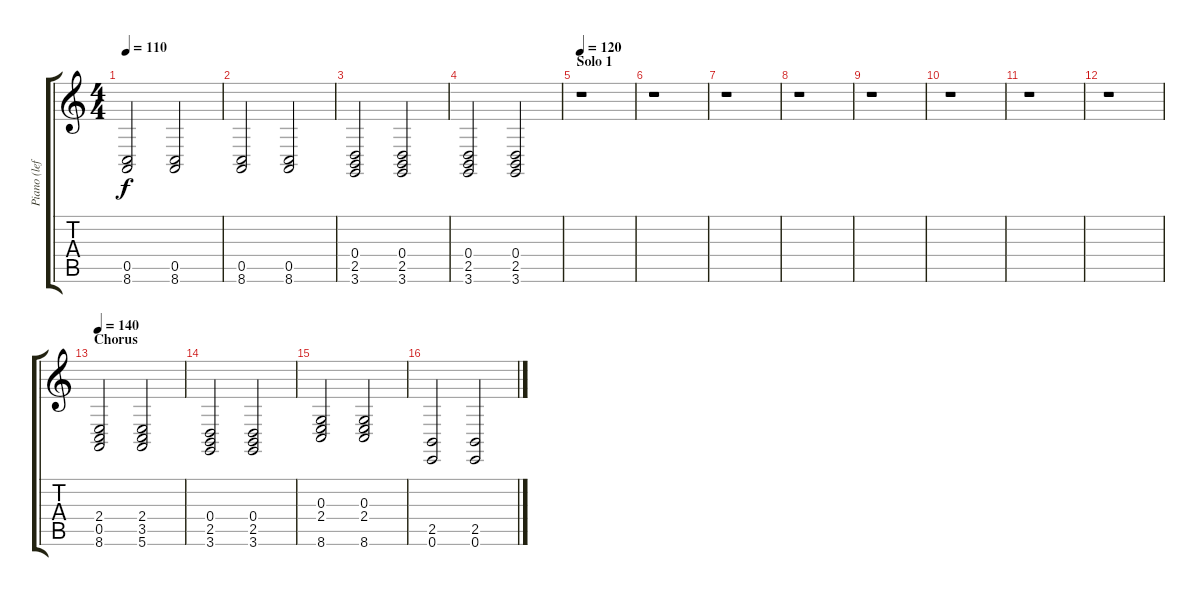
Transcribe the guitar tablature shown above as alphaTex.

\track ("Piano (left hand)" "Piano (lef") {instrument acousticgrandpiano}
\staff {score tabs}
\tuning (E4 B3 G3 D3 A2 E2) {hide}
\ts (4 4)
\tempo 110
\clef g2
\ks c
(0.5 8.6).2{dy f} (0.5 8.6).2 |
(0.5 8.6).2 (0.5 8.6).2 |
(0.4 2.5 3.6).2 (0.4 2.5 3.6).2 |
(0.4 2.5 3.6).2 (0.4 2.5 3.6).2 |
\section ("" "Solo 1")
\tempo 120
r.1 |
r.1 |
r.1 |
r.1 |
r.1 |
r.1 |
r.1 |
r.1 |
\section ("" "Chorus")
\tempo 140
(2.4 0.5 8.6).2 (2.4 3.5 5.6).2 |
(0.4 2.5 3.6).2 (0.4 2.5 3.6).2 |
(0.3 2.4 8.6).2 (0.3 2.4 8.6).2 |
(2.5 0.6).2 (2.5 0.6).2
